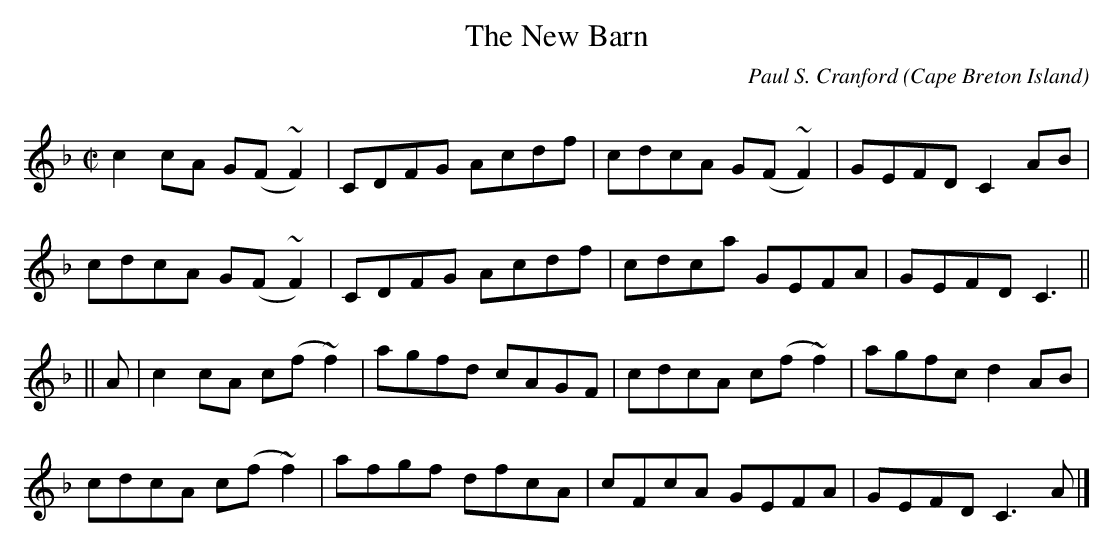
X:1
T:The New Barn
C:Paul S. Cranford
O:Cape Breton Island
Q:333
L:1/8
M:C|
K:F
c2 cA G(F ~F2)|CDFG Acdf|cdcA G(F ~F2)|GEFD C2 AB|
cdcA G(F ~F2)|CDFG Acdf|cdcA' GEFA|GEFD C3||
||A|c2 cA c(f ~f2)|agfd cAGF|cdcA c(f ~f2)|agfc d2 AB|
cdcA c(f ~f2)|afgf dfcA|cFcA GEFA|GEFD C3 A|]
